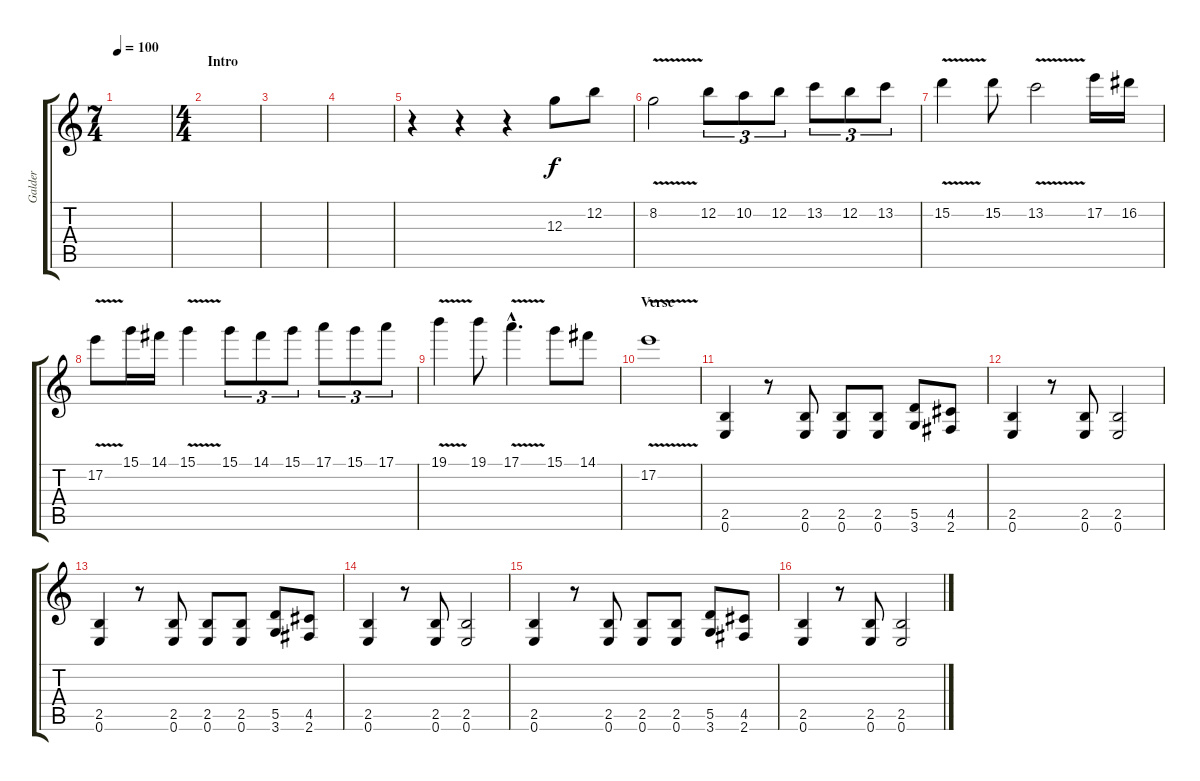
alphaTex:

\track ("Galder" "Galder") {instrument distortionguitar}
\staff {score tabs}
\tuning (E4 B3 G3 D3 A2 E2) {hide}
\ts (7 4)
\tempo 100
\clef g2
\ks c
|
\ts (4 4)
\section ("" "Intro")
|
|
|
r.4 r.4 r.4 12.3.8 12.2.8 |
8.2{v}.2 12.2.8{tu (3 2)} 10.2.8{tu (3 2)} 12.2.8{tu (3 2)} 13.2.8{tu (3 2)} 12.2.8{tu (3 2)} 13.2.8{tu (3 2)} |
15.2{v}.4 15.2.8 13.2{v}.2 17.2.16 16.2.16 |
17.2{v}.8 15.1.16 14.1.16 15.1{v}.4 15.1.8{tu (3 2)} 14.1.8{tu (3 2)} 15.1.8{tu (3 2)} 17.1.8{tu (3 2)} 15.1.8{tu (3 2)} 17.1.8{tu (3 2)} |
19.1{v}.4 19.1.8 17.1{v hac}.4{d} 15.1.8 14.1.8 |
\section ("" "Verse")
17.2{v}.1{volume 5} |
(2.5 0.6).4{volume 13} r.8 (2.5 0.6).8 (2.5 0.6).8 (2.5 0.6).8 (5.5 3.6).8 (4.5 2.6).8 |
(2.5 0.6).4 r.8 (2.5 0.6).8 (2.5 0.6).2 |
(2.5 0.6).4 r.8 (2.5 0.6).8 (2.5 0.6).8 (2.5 0.6).8 (5.5 3.6).8 (4.5 2.6).8 |
(2.5 0.6).4 r.8 (2.5 0.6).8 (2.5 0.6).2 |
(2.5 0.6).4 r.8 (2.5 0.6).8 (2.5 0.6).8 (2.5 0.6).8 (5.5 3.6).8 (4.5 2.6).8 |
(2.5 0.6).4 r.8 (2.5 0.6).8 (2.5 0.6).2
